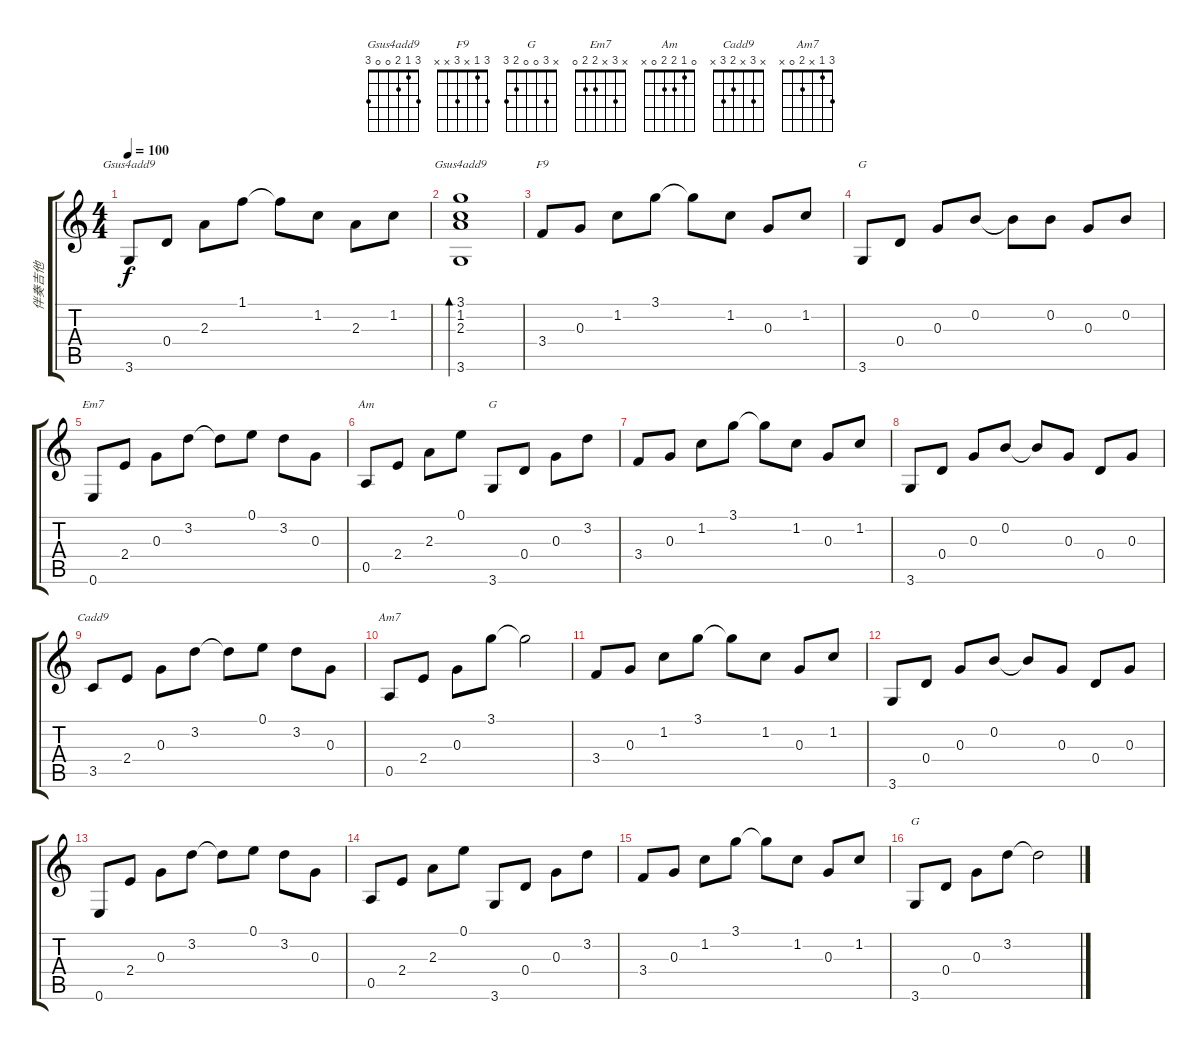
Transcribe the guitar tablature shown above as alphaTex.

\track ("伴奏吉他" "伴奏吉他") {instrument acousticguitarsteel}
\staff {score tabs}
\tuning (E4 B3 G3 D3 A2 E2) {hide}
\chord ("Gsus4add9" 3 1 2 x x 3)
\chord ("Gsus4add9" 3 1 2 0 0 3)
\chord ("F9" 3 1 x 3 x x)
\chord ("G" 3 0 0 0 2 3)
\chord ("Em7" x 3 x 2 2 0)
\chord ("Am" 0 1 2 2 0 x)
\chord ("G" x 3 x x 2 3)
\chord ("Cadd9" x 3 x 2 3 x)
\chord ("Am7" 3 1 x 2 0 x)
\chord ("G" x 3 0 0 2 3)
\ts (4 4)
\tempo 100
\clef g2
\ks c
3.6.8{ch "Gsus4add9" dy f} 0.4.8 2.3.8 1.1.8 1.1{t}.8 1.2.8 2.3.8 1.2.8 |
(3.1 1.2 2.3 3.6).1{bd 240 ch "Gsus4add9"} |
3.4.8{ch "F9"} 0.3.8 1.2.8 3.1.8 3.1{t}.8 1.2.8 0.3.8 1.2.8 |
3.6.8{ch "G"} 0.4.8 0.3.8 0.2.8 0.2{t}.8 0.2.8 0.3.8 0.2.8 |
0.6.8{ch "Em7"} 2.4.8 0.3.8 3.2.8 3.2{t}.8 0.1.8 3.2.8 0.3.8 |
0.5.8{ch "Am"} 2.4.8 2.3.8 0.1.8 3.6.8{ch "G"} 0.4.8 0.3.8 3.2.8 |
3.4.8 0.3.8 1.2.8 3.1.8 3.1{t}.8 1.2.8 0.3.8 1.2.8 |
3.6.8 0.4.8 0.3.8 0.2.8 0.2{t}.8 0.3.8 0.4.8 0.3.8 |
3.5.8{ch "Cadd9"} 2.4.8 0.3.8 3.2.8 3.2{t}.8 0.1.8 3.2.8 0.3.8 |
0.5.8{ch "Am7"} 2.4.8 0.3.8 3.1.8 3.1{t}.2 |
3.4.8 0.3.8 1.2.8 3.1.8 3.1{t}.8 1.2.8 0.3.8 1.2.8 |
3.6.8 0.4.8 0.3.8 0.2.8 0.2{t}.8 0.3.8 0.4.8 0.3.8 |
0.6.8 2.4.8 0.3.8 3.2.8 3.2{t}.8 0.1.8 3.2.8 0.3.8 |
0.5.8 2.4.8 2.3.8 0.1.8 3.6.8 0.4.8 0.3.8 3.2.8 |
3.4.8 0.3.8 1.2.8 3.1.8 3.1{t}.8 1.2.8 0.3.8 1.2.8 |
3.6.8{ch "G"} 0.4.8 0.3.8 3.2.8 3.2{t}.2
